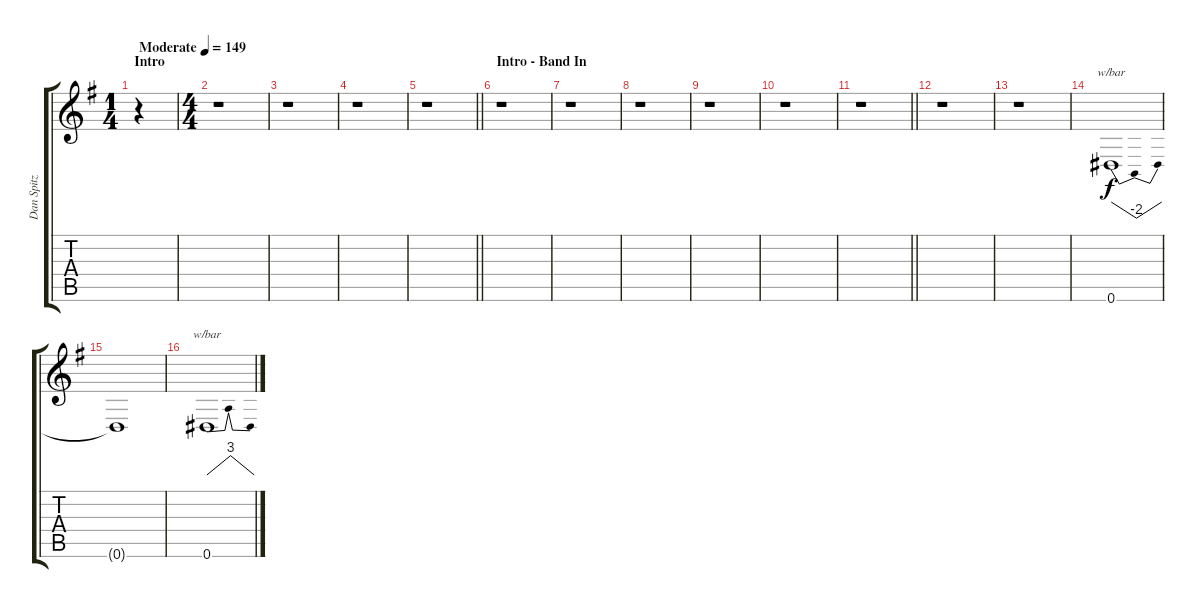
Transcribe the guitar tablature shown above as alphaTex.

\track ("Dan Spitz Lead 1" "Dan Spitz ") {instrument overdrivenguitar}
\staff {score tabs}
\tuning (Eb4 Bb3 Gb3 Db3 Ab2 Eb2) {hide}
\ts (1 4)
\section ("" "Intro")
\tempo (149 "Moderate")
\clef g2
\ks g
r.4{dy f instrument overdrivenguitar} |
\ts (4 4)
r.1 |
r.1 |
r.1 |
\barLineRight lightlight
r.1 |
\section ("" "Intro - Band In")
r.1 |
r.1 |
r.1 |
r.1 |
r.1 |
\barLineRight lightlight
r.1 |
r.1 |
r.1 |
0.6.1{tbe (dip default 0 0 30 -8 46 -8 60 0) volume 9} |
0.6{t}.1 |
0.6.1{tbe (dip default 0 0 30 12 45 12 60 0)}
